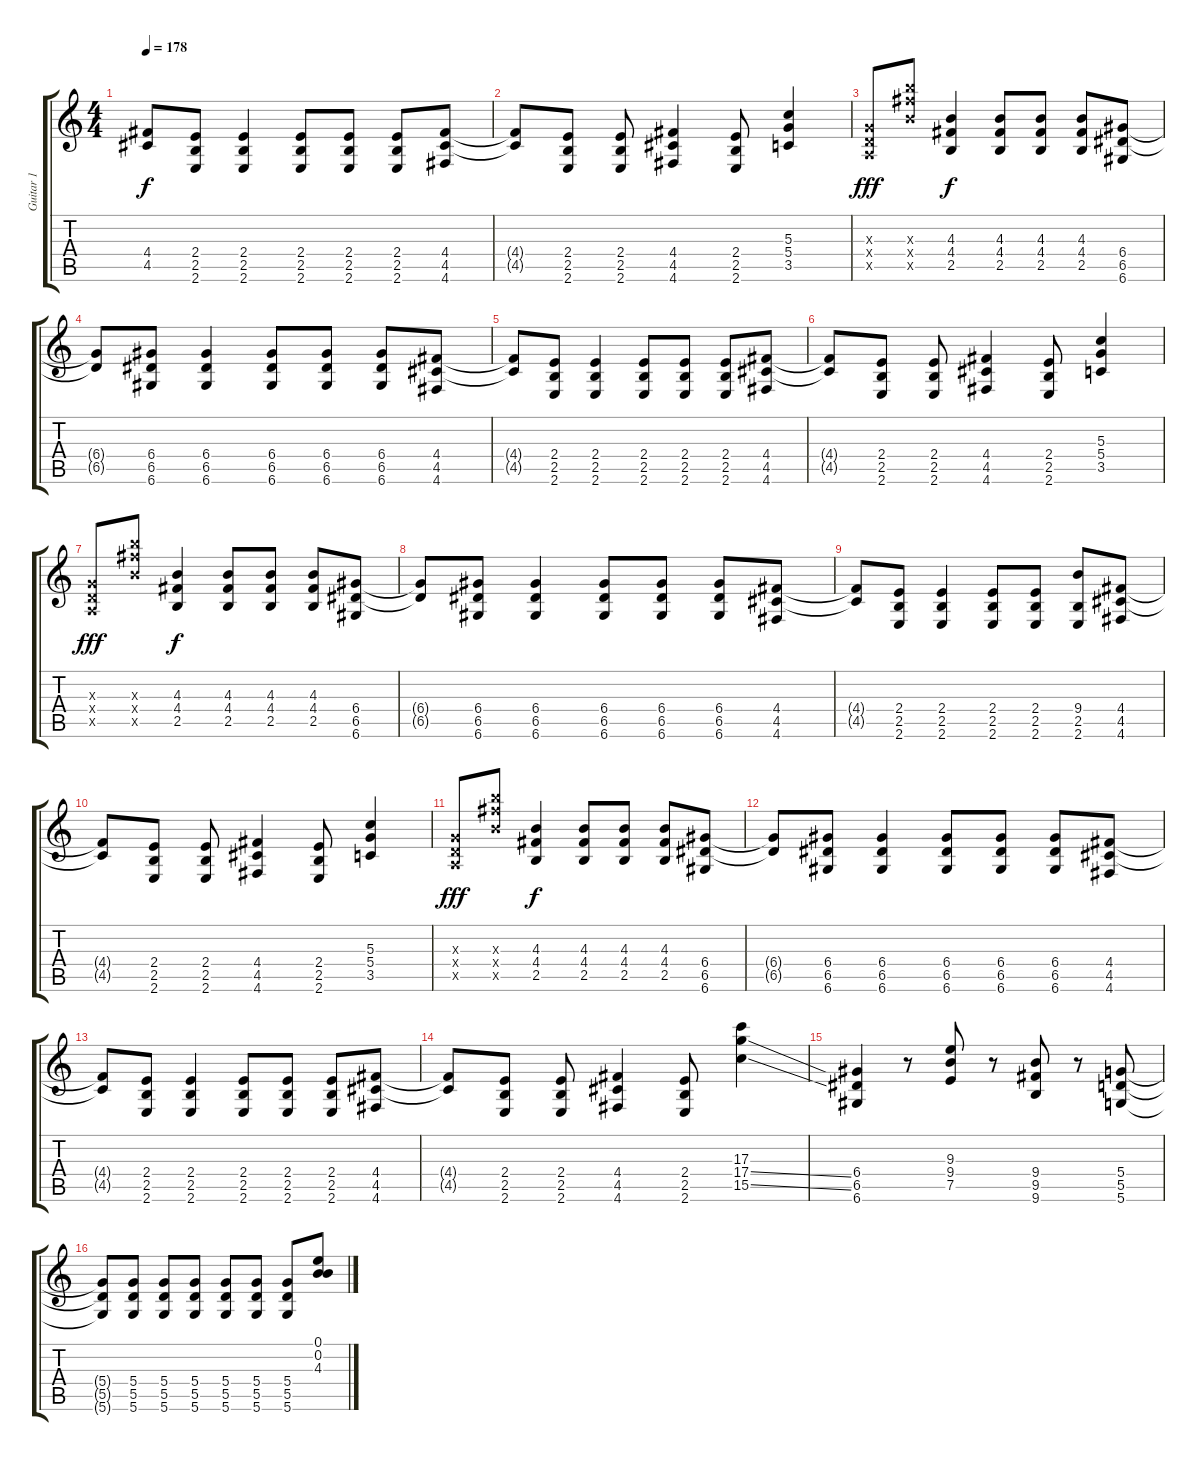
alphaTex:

\track ("Guitar 1" "Guitar 1") {instrument distortionguitar}
\staff {score tabs}
\tuning (E4 B3 G3 D3 A2 D2) {hide}
\ts (4 4)
\tempo 178
\clef g2
\ks c
(4.4{t} 4.5{t}).8{dy f} (2.4 2.5 2.6).8 (2.4 2.5 2.6).4 (2.4 2.5 2.6).8 (2.4 2.5 2.6).8 (2.4 2.5 2.6).8 (4.4 4.5 4.6).8 |
(4.4{t} 4.5{t}).8 (2.4 2.5 2.6).8 (2.4 2.5 2.6).8 (4.4 4.5 4.6).4 (2.4 2.5 2.6).8 (5.3 5.4 3.5).4 |
(0.3{x} 0.4{x} 0.5{x}).8{dy fff} (16.3{x} 16.4{x} 14.5{x}).8 (4.3 4.4 2.5).4{dy f} (4.3 4.4 2.5).8 (4.3 4.4 2.5).8 (4.3 4.4 2.5).8 (6.4 6.5 6.6).8 |
(6.4{t} 6.5{t}).8 (6.4 6.5 6.6).8 (6.4 6.5 6.6).4 (6.4 6.5 6.6).8 (6.4 6.5 6.6).8 (6.4 6.5 6.6).8 (4.4 4.5 4.6).8 |
(4.4{t} 4.5{t}).8 (2.4 2.5 2.6).8 (2.4 2.5 2.6).4 (2.4 2.5 2.6).8 (2.4 2.5 2.6).8 (2.4 2.5 2.6).8 (4.4 4.5 4.6).8 |
(4.4{t} 4.5{t}).8 (2.4 2.5 2.6).8 (2.4 2.5 2.6).8 (4.4 4.5 4.6).4 (2.4 2.5 2.6).8 (5.3 5.4 3.5).4 |
(0.3{x} 0.4{x} 0.5{x}).8{dy fff} (16.3{x} 16.4{x} 14.5{x}).8 (4.3 4.4 2.5).4{dy f} (4.3 4.4 2.5).8 (4.3 4.4 2.5).8 (4.3 4.4 2.5).8 (6.4 6.5 6.6).8 |
(6.4{t} 6.5{t}).8 (6.4 6.5 6.6).8 (6.4 6.5 6.6).4 (6.4 6.5 6.6).8 (6.4 6.5 6.6).8 (6.4 6.5 6.6).8 (4.4 4.5 4.6).8 |
(4.4{t} 4.5{t}).8 (2.4 2.5 2.6).8 (2.4 2.5 2.6).4 (2.4 2.5 2.6).8 (2.4 2.5 2.6).8 (9.4 2.5 2.6).8 (4.4 4.5 4.6).8 |
(4.4{t} 4.5{t}).8 (2.4 2.5 2.6).8 (2.4 2.5 2.6).8 (4.4 4.5 4.6).4 (2.4 2.5 2.6).8 (5.3 5.4 3.5).4 |
(0.3{x} 0.4{x} 0.5{x}).8{dy fff} (16.3{x} 16.4{x} 14.5{x}).8 (4.3 4.4 2.5).4{dy f} (4.3 4.4 2.5).8 (4.3 4.4 2.5).8 (4.3 4.4 2.5).8 (6.4 6.5 6.6).8 |
(6.4{t} 6.5{t}).8 (6.4 6.5 6.6).8 (6.4 6.5 6.6).4 (6.4 6.5 6.6).8 (6.4 6.5 6.6).8 (6.4 6.5 6.6).8 (4.4 4.5 4.6).8 |
(4.4{t} 4.5{t}).8 (2.4 2.5 2.6).8 (2.4 2.5 2.6).4 (2.4 2.5 2.6).8 (2.4 2.5 2.6).8 (2.4 2.5 2.6).8 (4.4 4.5 4.6).8 |
(4.4{t} 4.5{t}).8 (2.4 2.5 2.6).8 (2.4 2.5 2.6).8 (4.4 4.5 4.6).4 (2.4 2.5 2.6).8 (17.3 17.4{ss} 15.5{ss}).4 |
(6.4 6.5 6.6).4 r.8 (9.3 9.4 7.5).8 r.8 (9.4 9.5 9.6).8 r.8 (5.4 5.5 5.6).8 |
(5.4{t} 5.5{t} 5.6{t}).8 (5.4 5.5 5.6).8 (5.4 5.5 5.6).8 (5.4 5.5 5.6).8 (5.4 5.5 5.6).8 (5.4 5.5 5.6).8 (5.4 5.5 5.6).8 (0.1 0.2 4.3).8
